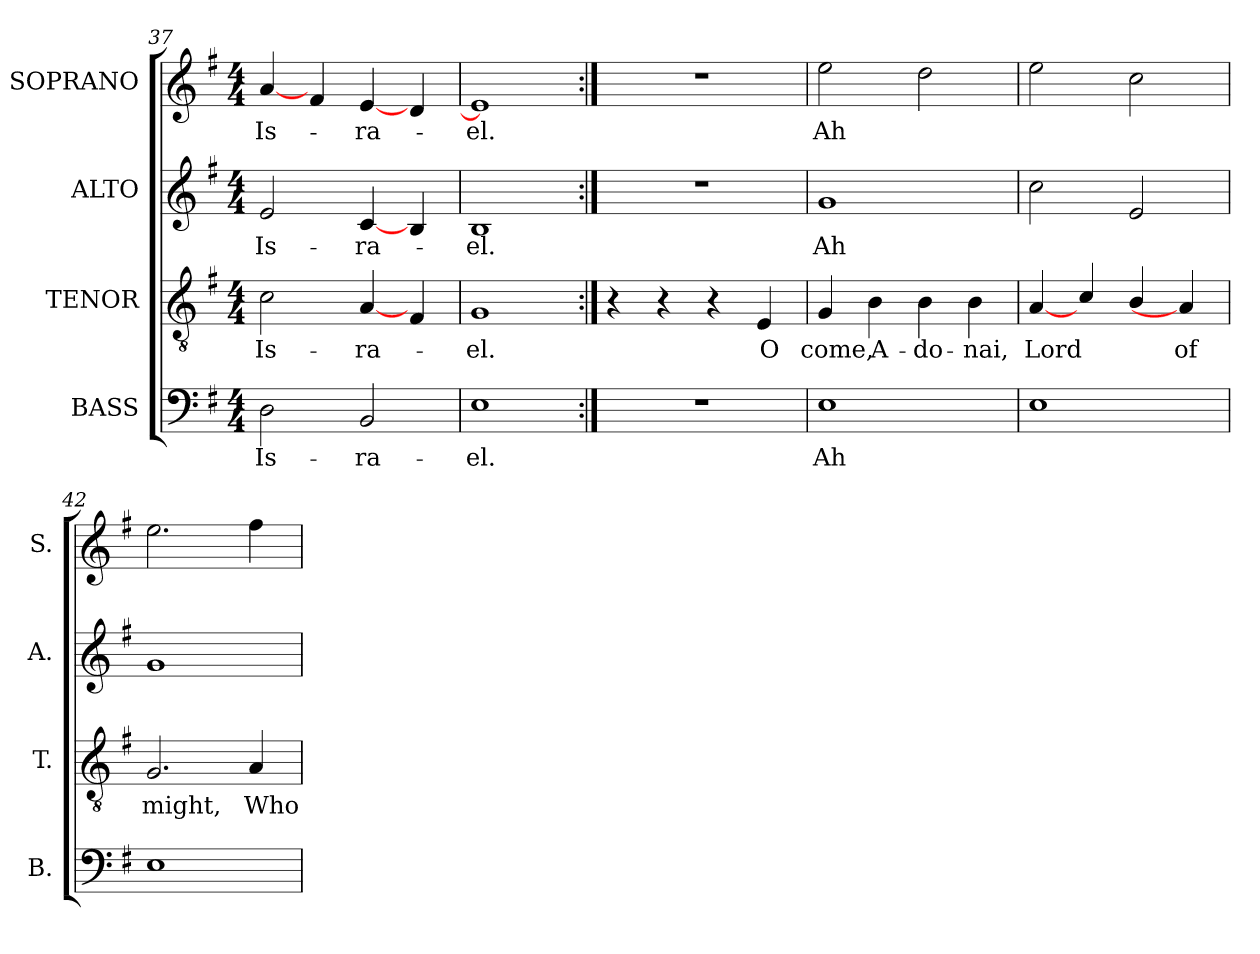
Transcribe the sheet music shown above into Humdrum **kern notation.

**kern	**text	**kern	**text	**kern	**text	**kern	**text
*part4	*part4	*part3	*part3	*part2	*part2	*part1	*part1
*staff4	*staff4	*staff3	*staff3	*staff2	*staff2	*staff1	*staff1
*I"BASS	*	*I"TENOR	*	*I"ALTO	*	*I"SOPRANO	*
*I'B.	*	*I'T.	*	*I'A.	*	*I'S.	*
*clefF4	*	*clefGv2	*	*clefG2	*	*clefG2	*
*	*	*ITrd7c12	*	*	*	*	*
*k[f#]	*	*k[f#]	*	*k[f#]	*	*k[f#]	*
*e:	*	*e:	*	*e:	*	*e:	*
*M4/4	*	*M4/4	*	*M4/4	*	*M4/4	*
=37	=37	=37	=37	=37	=37	=37	=37
!	!LO:LY:b:color=#000000	!	!	!	!	!	!
!	!	!	!LO:LY:b:color=#000000	!	!	!	!
!	!	!	!	!	!LO:LY:b:color=#000000	!	!
!	!	!	!	!	!	!	!LO:LY:b:color=#000000
2Di\	Is-	2Ci\	Is-	2ei/	Is-	[<4ai/	Is-
.	.	.	.	.	.	4f#i/	.
!	!LO:LY:b:color=#000000	!	!	!	!	!	!
!	!	!	!LO:LY:b:color=#000000	!	!	!	!
!	!	!	!	!	!LO:LY:b:color=#000000	!	!
!	!	!	!	!	!	!	!LO:LY:b:color=#000000
2BBi/	-ra-	[<4AAi/	-ra-	[<4ci/	-ra-	[<4ei/	-ra-
.	.	4FF#i/	.	4Bi/	.	4di/	.
=38	=38	=38	=38	=38	=38	=38	=38
!	!LO:LY:b:color=#000000	!	!	!	!	!	!
!	!	!	!LO:LY:b:color=#000000	!	!	!	!
!	!	!	!	!	!LO:LY:b:color=#000000	!	!
!	!	!	!	!	!	!	!LO:LY:b:color=#000000
1Ei	-el.	1GGi	-el.	1Bi	-el.	1ei]	-el.
!!LO:PB:g=z
=39:|!	=39:|!	=39:|!	=39:|!	=39:|!	=39:|!	=39:|!	=39:|!
1r	.	4r	.	1r	.	1r	.
.	.	4r	.	.	.	.	.
.	.	4r	.	.	.	.	.
!	!	!	!LO:LY:b:color=#000000	!	!	!	!
.	.	4EEi/	O	.	.	.	.
=40	=40	=40	=40	=40	=40	=40	=40
!	!LO:LY:b:color=#000000	!	!	!	!	!	!
!	!	!	!LO:LY:b:color=#000000	!	!	!	!
!	!	!	!	!	!LO:LY:b:color=#000000	!	!
!	!	!	!	!	!	!	!LO:LY:b:color=#000000
1Ei	Ah	4GGi/	come,	1gi	Ah	2eei\	Ah
!	!	!	!LO:LY:b:color=#000000	!	!	!	!
.	.	4BBi\	A-	.	.	.	.
!	!	!	!LO:LY:b:color=#000000	!	!	!	!
.	.	4BBi\	-do-	.	.	2ddi\	.
!	!	!	!LO:LY:b:color=#000000	!	!	!	!
.	.	4BBi\	-nai,	.	.	.	.
=41	=41	=41	=41	=41	=41	=41	=41
!	!	!	!LO:LY:b:color=#000000	!	!	!	!
1Ei	.	[<4AAi/	Lord	2cci\	.	2eei\	.
.	.	4Ci/	.	.	.	.	.
.	.	4BBi/	.	2ei/	.	2cci\	.
!	!	!	!LO:LY:b:color=#000000	!	!	!	!
.	.	4AAi/]	of	.	.	.	.
=42	=42	=42	=42	=42	=42	=42	=42
!	!	!	!LO:LY:b:color=#000000	!	!	!	!
1Ei	.	2.GGi/	might,	1gi	.	2.eei\	.
!	!	!	!LO:LY:b:color=#000000	!	!	!	!
.	.	4AAi/	Who	.	.	4ff#i\	.
=	=	=	=	=	=	=	=
*-	*-	*-	*-	*-	*-	*-	*-
